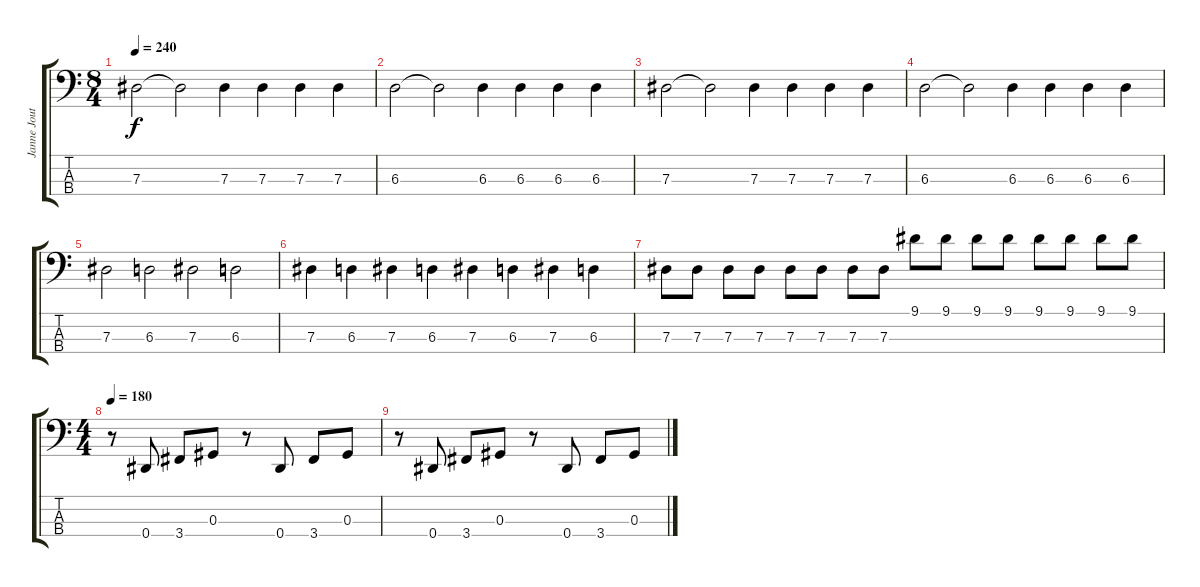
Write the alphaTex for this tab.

\track ("Janne Joutsenniemi" "Janne Jout") {instrument electricbasspick}
\staff {score tabs}
\tuning (Gb2 Db2 Ab1 Eb1) {hide}
\ts (8 4)
\tempo 240
\clef f4
\ks c
7.3.2{dy f} 7.3{t}.2 7.3.4 7.3.4 7.3.4 7.3.4 |
6.3.2 6.3{t}.2 6.3.4 6.3.4 6.3.4 6.3.4 |
7.3.2 7.3{t}.2 7.3.4 7.3.4 7.3.4 7.3.4 |
6.3.2 6.3{t}.2 6.3.4 6.3.4 6.3.4 6.3.4 |
7.3.2 6.3.2 7.3.2 6.3.2 |
7.3.4 6.3.4 7.3.4 6.3.4 7.3.4 6.3.4 7.3.4 6.3.4 |
7.3.8 7.3.8 7.3.8 7.3.8 7.3.8 7.3.8 7.3.8 7.3.8 9.1.8 9.1.8 9.1.8 9.1.8 9.1.8 9.1.8 9.1.8 9.1.8 |
\ts (4 4)
\tempo 180
r.8 0.4.8 3.4.8 0.3.8 r.8 0.4.8 3.4.8 0.3.8 |
r.8 0.4.8 3.4.8 0.3.8 r.8 0.4.8 3.4.8 0.3.8
